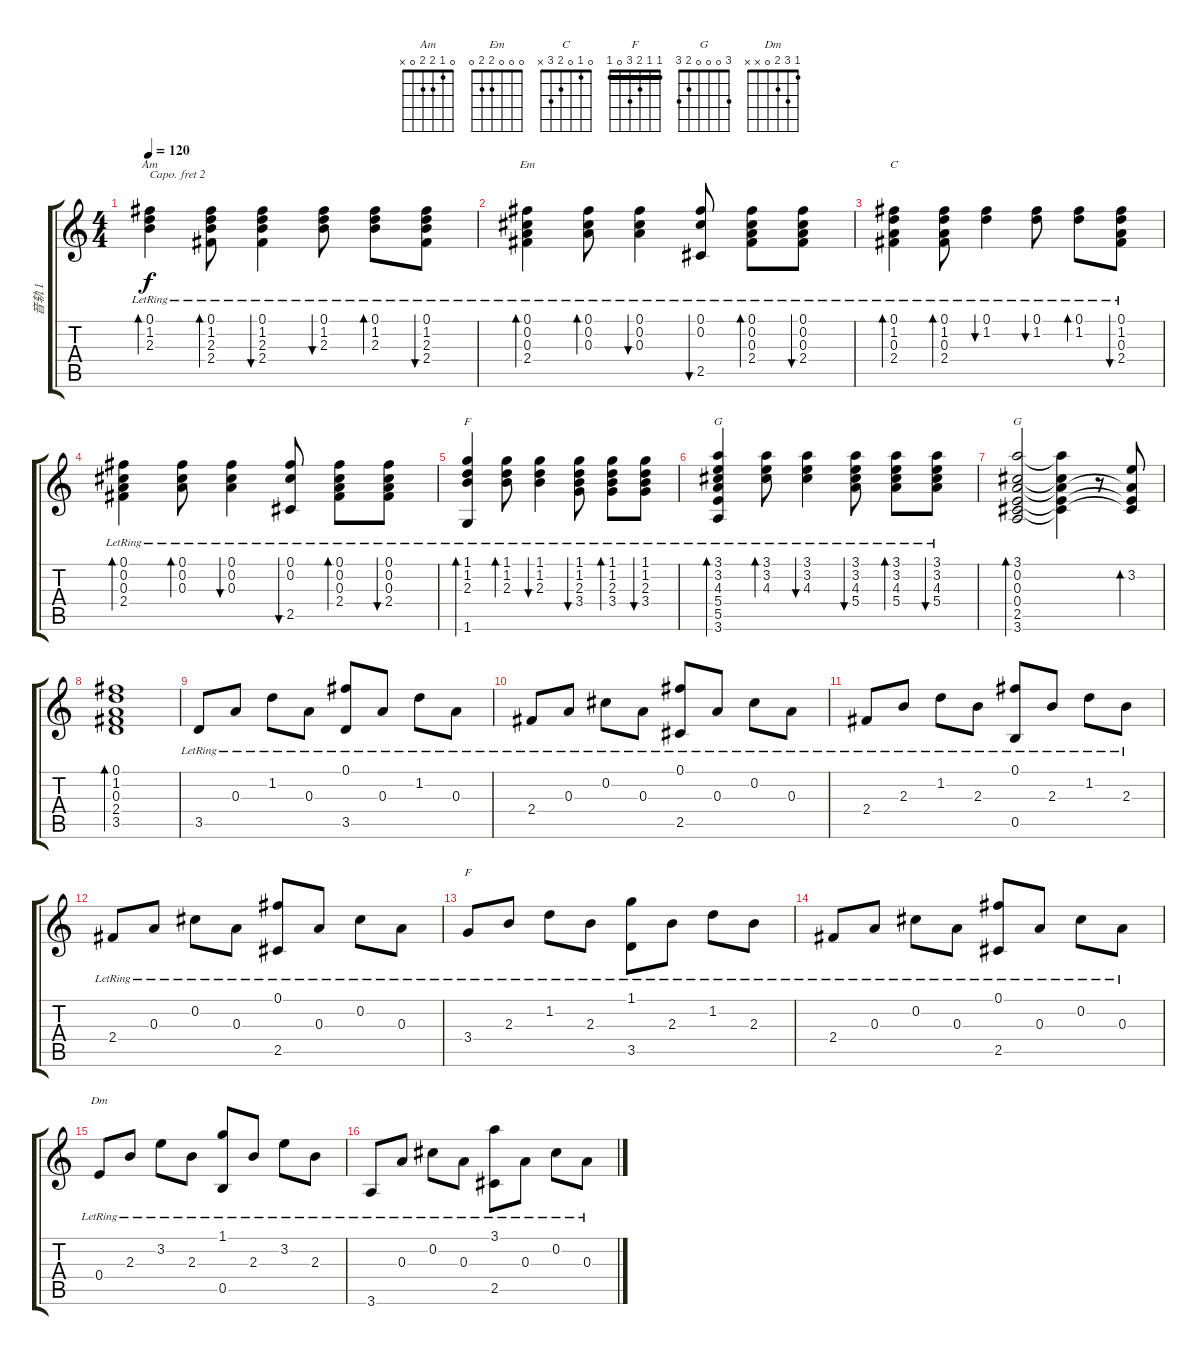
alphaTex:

\track ("音轨 1" "音轨 1") {instrument acousticguitarnylon}
\staff {score tabs}
\capo 2
\tuning (E4 B3 G3 D3 A2 E2) {hide}
\chord ("Am" 0 1 2 2 0 x)
\chord ("Em" 0 0 0 2 2 0)
\chord ("C" 0 1 0 2 3 x)
\chord ("F" 1 1 2 3 3 1) {barre 1}
\chord ("G" 3 3 4 5 5 3) {barre 3}
\chord ("G" 3 0 0 0 2 3)
\chord ("F" 1 1 2 3 0 1) {barre 1}
\chord ("Dm" 1 3 2 0 x x)
\ts (4 4)
\tempo 120
\clef g2
\ks c
(0.1{lr} 1.2{lr} 2.3{lr}).4{bd 60 ch "Am" dy f} (0.1{lr} 1.2{lr} 2.3{lr} 2.4{lr}).8{bd 120} (0.1{lr} 1.2{lr} 2.3{lr} 2.4{lr}).4{bu 120} (0.1{lr} 1.2{lr} 2.3{lr}).8{bu 120} (0.1{lr} 1.2{lr} 2.3{lr}).8{bd 120} (0.1{lr} 1.2{lr} 2.3{lr} 2.4{lr}).8{bu 120} |
(0.1{lr} 0.2{lr} 0.3{lr} 2.4{lr}).4{bd 120 ch "Em"} (0.1{lr} 0.2{lr} 0.3{lr}).8{bd 60} (0.1{lr} 0.2{lr} 0.3{lr}).4{bu 60} (0.1{lr} 0.2{lr} 2.5{lr}).8{bu 60} (0.1{lr} 0.2{lr} 0.3{lr} 2.4{lr}).8{bd 60} (0.1{lr} 0.2{lr} 0.3{lr} 2.4{lr}).8{bu 60} |
(0.1{lr} 1.2{lr} 0.3{lr} 2.4{lr}).4{bd 30 ch "C"} (0.1{lr} 1.2{lr} 0.3{lr} 2.4{lr}).8{bd 30} (0.1{lr} 1.2{lr}).4{bu 60} (0.1{lr} 1.2{lr}).8{bu 30} (0.1{lr} 1.2{lr}).8{bd 60} (0.1{lr} 1.2{lr} 0.3{lr} 2.4{lr}).8{bu 60} |
(0.1{lr} 0.2{lr} 0.3{lr} 2.4{lr}).4{bd 120} (0.1{lr} 0.2{lr} 0.3{lr}).8{bd 60} (0.1{lr} 0.2{lr} 0.3{lr}).4{bu 60} (0.1{lr} 0.2{lr} 2.5{lr}).8{bu 60} (0.1{lr} 0.2{lr} 0.3{lr} 2.4{lr}).8{bd 60} (0.1{lr} 0.2{lr} 0.3{lr} 2.4{lr}).8{bu 60} |
(1.1{lr} 1.2{lr} 2.3{lr} 1.6{lr}).4{bd 60 ch "F"} (1.1{lr} 1.2{lr} 2.3{lr}).8{bd 60} (1.1{lr} 1.2{lr} 2.3{lr}).4{bu 60} (1.1{lr} 1.2{lr} 2.3{lr} 3.4{lr}).8{bu 60} (1.1{lr} 1.2{lr} 2.3{lr} 3.4{lr}).8{bd 60} (1.1{lr} 1.2{lr} 2.3{lr} 3.4{lr}).8{bu 60} |
(3.1{lr} 3.2{lr} 4.3{lr} 5.4{lr} 5.5{lr} 3.6{lr}).4{bd 60 ch "G"} (3.1{lr} 3.2{lr} 4.3{lr}).8{bd 60} (3.1{lr} 3.2{lr} 4.3{lr}).4{bu 60} (3.1{lr} 3.2{lr} 4.3{lr} 5.4{lr}).8{bu 60} (3.1{lr} 3.2{lr} 4.3{lr} 5.4{lr}).8{bd 60} (3.1{lr} 3.2{lr} 4.3{lr} 5.4{lr}).8{bu 60} |
(3.1 0.2 0.3 0.4 2.5 3.6).2{bd 480 ch "G"} (3.1{t} 0.2{t} 0.3{t} 0.4{t} 2.5{t}).4 r.8 (3.2 0.3{t} 0.4{t} 2.5{t}).8{bd 480} |
(0.1 1.2 0.3 2.4 3.5).1{bd 480} |
3.5{lr}.8 0.3{lr}.8 1.2{lr}.8 0.3{lr}.8 (0.1{lr} 3.5{lr}).8 0.3{lr}.8 1.2{lr}.8 0.3{lr}.8 |
2.4{lr}.8 0.3{lr}.8 0.2{lr}.8 0.3{lr}.8 (0.1{lr} 2.5{lr}).8 0.3{lr}.8 0.2{lr}.8 0.3{lr}.8 |
2.4{lr}.8 2.3{lr}.8 1.2{lr}.8 2.3{lr}.8 (0.1{lr} 0.5{lr}).8 2.3{lr}.8 1.2{lr}.8 2.3{lr}.8 |
2.4{lr}.8 0.3{lr}.8 0.2{lr}.8 0.3{lr}.8 (0.1{lr} 2.5{lr}).8 0.3{lr}.8 0.2{lr}.8 0.3{lr}.8 |
3.4{lr}.8{ch "F"} 2.3{lr}.8 1.2{lr}.8 2.3{lr}.8 (1.1{lr} 3.5{lr}).8 2.3{lr}.8 1.2{lr}.8 2.3{lr}.8 |
2.4{lr}.8 0.3{lr}.8 0.2{lr}.8 0.3{lr}.8 (0.1{lr} 2.5{lr}).8 0.3{lr}.8 0.2{lr}.8 0.3{lr}.8 |
0.4{lr}.8{ch "Dm"} 2.3{lr}.8 3.2{lr}.8 2.3{lr}.8 (1.1{lr} 0.5{lr}).8 2.3{lr}.8 3.2{lr}.8 2.3{lr}.8 |
3.6{lr}.8 0.3{lr}.8 0.2{lr}.8 0.3{lr}.8 (3.1{lr} 2.5{lr}).8 0.3{lr}.8 0.2{lr}.8 0.3{lr}.8
